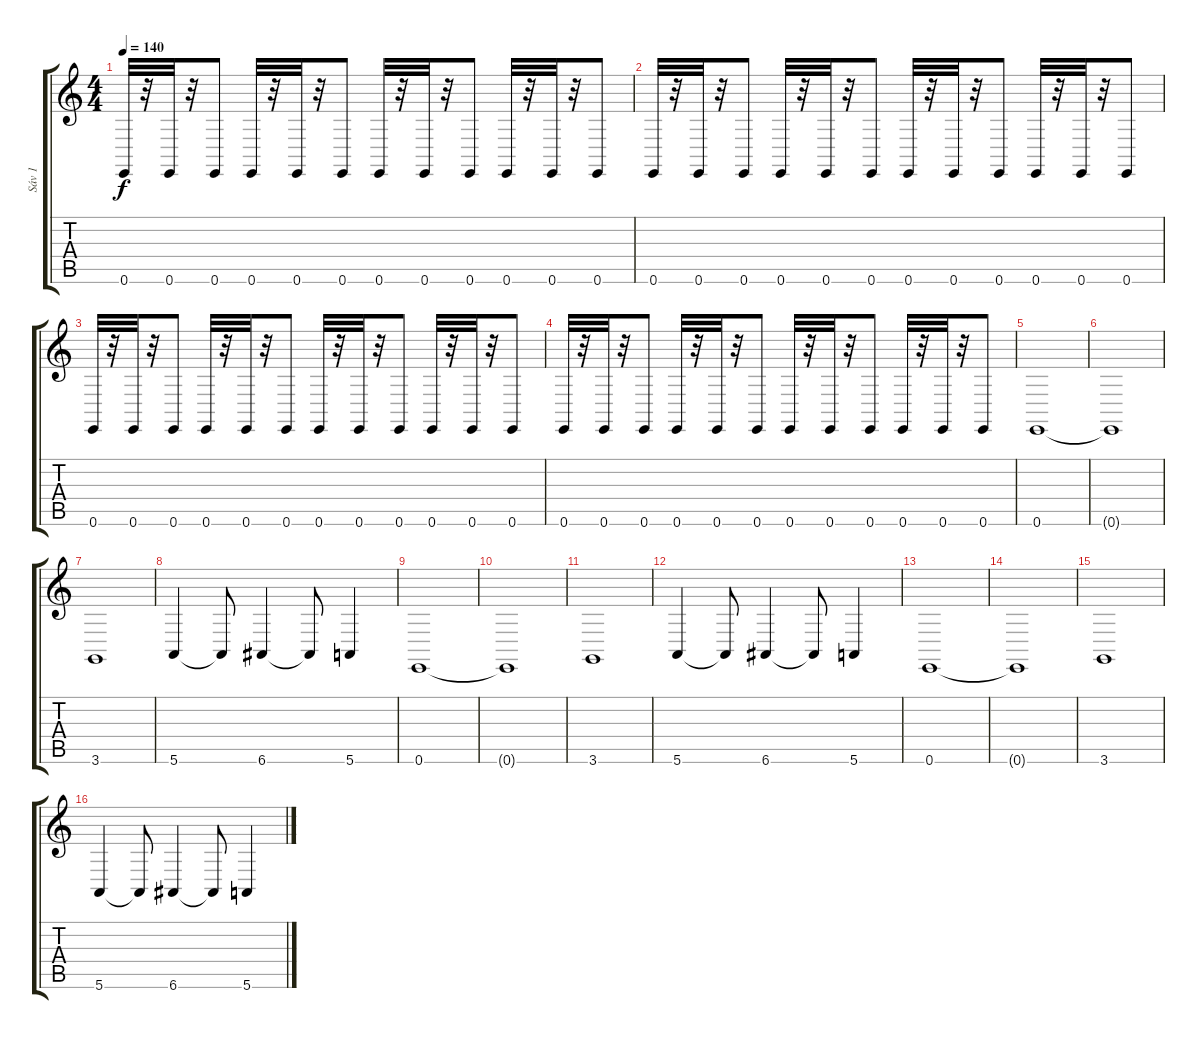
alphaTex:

\track ("Sáv 1" "Sáv 1") {instrument lead2sawtooth}
\staff {score tabs}
\tuning (E4 B3 G3 D3 A2 E2) {hide}
\ts (4 4)
\tempo 140
\clef g2
\ks c
0.6.32{dy f instrument lead2sawtooth} r.32 0.6.32 r.32 0.6.8 0.6.32 r.32 0.6.32 r.32 0.6.8 0.6.32 r.32 0.6.32 r.32 0.6.8 0.6.32 r.32 0.6.32 r.32 0.6.8 |
0.6.32 r.32 0.6.32 r.32 0.6.8 0.6.32 r.32 0.6.32 r.32 0.6.8 0.6.32 r.32 0.6.32 r.32 0.6.8 0.6.32 r.32 0.6.32 r.32 0.6.8 |
0.6.32 r.32 0.6.32 r.32 0.6.8 0.6.32 r.32 0.6.32 r.32 0.6.8 0.6.32 r.32 0.6.32 r.32 0.6.8 0.6.32 r.32 0.6.32 r.32 0.6.8 |
0.6.32 r.32 0.6.32 r.32 0.6.8 0.6.32 r.32 0.6.32 r.32 0.6.8 0.6.32 r.32 0.6.32 r.32 0.6.8 0.6.32 r.32 0.6.32 r.32 0.6.8 |
0.6.1 |
0.6{t}.1 |
3.6.1 |
5.6.4 5.6{t}.8 6.6.4 6.6{t}.8 5.6.4 |
0.6.1 |
0.6{t}.1 |
3.6.1 |
5.6.4 5.6{t}.8 6.6.4 6.6{t}.8 5.6.4 |
0.6.1 |
0.6{t}.1 |
3.6.1 |
5.6.4 5.6{t}.8 6.6.4 6.6{t}.8 5.6.4
